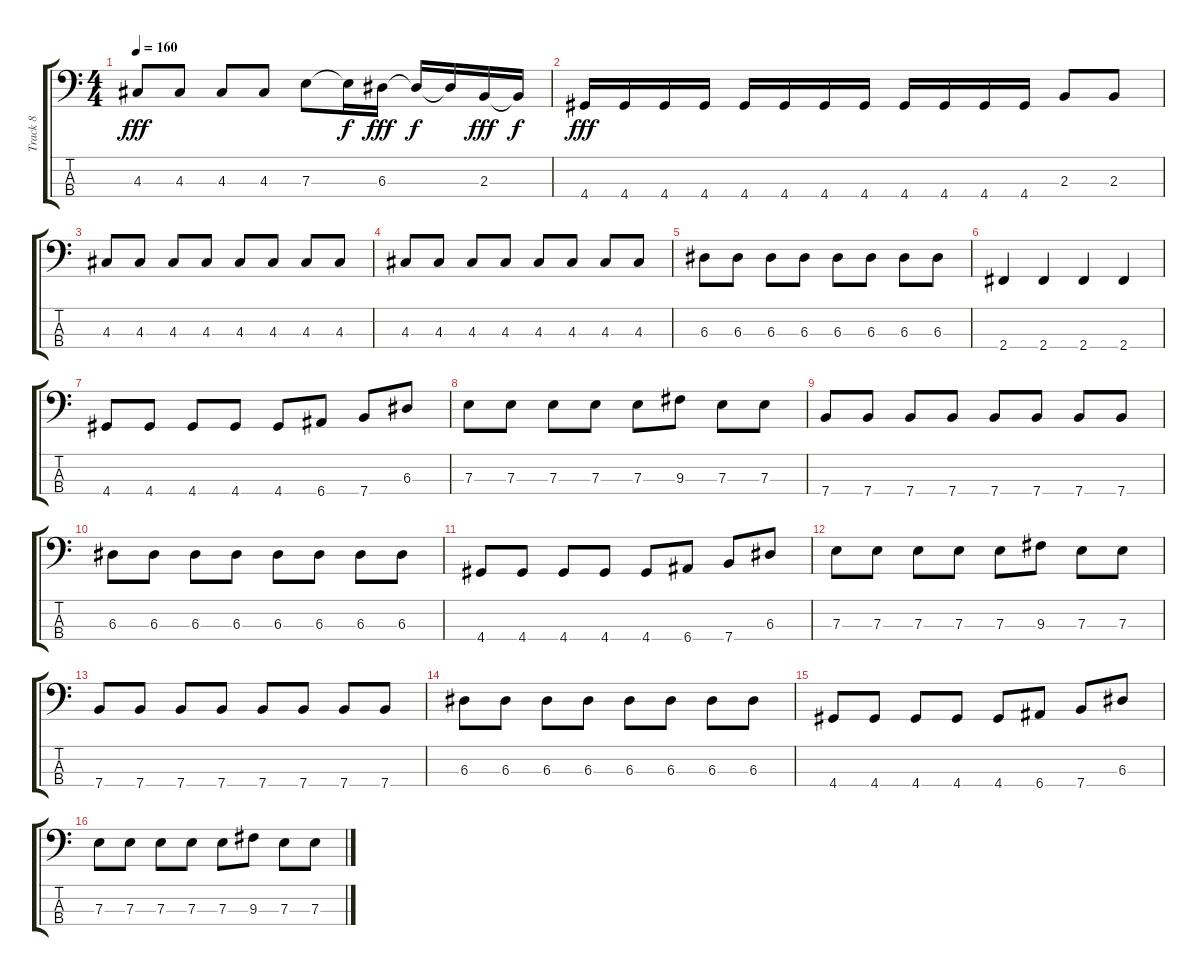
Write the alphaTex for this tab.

\track ("Track 8" "Track 8") {instrument electricbasspick}
\staff {score tabs}
\tuning (G2 D2 A1 E1) {hide}
\ts (4 4)
\tempo 160
\clef f4
\ks c
4.3.8{dy fff} 4.3.8 4.3.8 4.3.8 7.3.8 7.3{t}.16{dy f} 6.3.16{dy fff} 6.3{t}.16{dy f} 6.3{t}.16 2.3.16{dy fff} 2.3{t}.16{dy f} |
4.4.16{dy fff} 4.4.16 4.4.16 4.4.16 4.4.16 4.4.16 4.4.16 4.4.16 4.4.16 4.4.16 4.4.16 4.4.16 2.3.8 2.3.8 |
4.3.8 4.3.8 4.3.8 4.3.8 4.3.8 4.3.8 4.3.8 4.3.8 |
4.3.8 4.3.8 4.3.8 4.3.8 4.3.8 4.3.8 4.3.8 4.3.8 |
6.3.8 6.3.8 6.3.8 6.3.8 6.3.8 6.3.8 6.3.8 6.3.8 |
2.4.4 2.4.4 2.4.4 2.4.4 |
4.4.8 4.4.8 4.4.8 4.4.8 4.4.8 6.4.8 7.4.8 6.3.8 |
7.3.8 7.3.8 7.3.8 7.3.8 7.3.8 9.3.8 7.3.8 7.3.8 |
7.4.8 7.4.8 7.4.8 7.4.8 7.4.8 7.4.8 7.4.8 7.4.8 |
6.3.8 6.3.8 6.3.8 6.3.8 6.3.8 6.3.8 6.3.8 6.3.8 |
4.4.8 4.4.8 4.4.8 4.4.8 4.4.8 6.4.8 7.4.8 6.3.8 |
7.3.8 7.3.8 7.3.8 7.3.8 7.3.8 9.3.8 7.3.8 7.3.8 |
7.4.8 7.4.8 7.4.8 7.4.8 7.4.8 7.4.8 7.4.8 7.4.8 |
6.3.8 6.3.8 6.3.8 6.3.8 6.3.8 6.3.8 6.3.8 6.3.8 |
4.4.8 4.4.8 4.4.8 4.4.8 4.4.8 6.4.8 7.4.8 6.3.8 |
7.3.8 7.3.8 7.3.8 7.3.8 7.3.8 9.3.8 7.3.8 7.3.8
